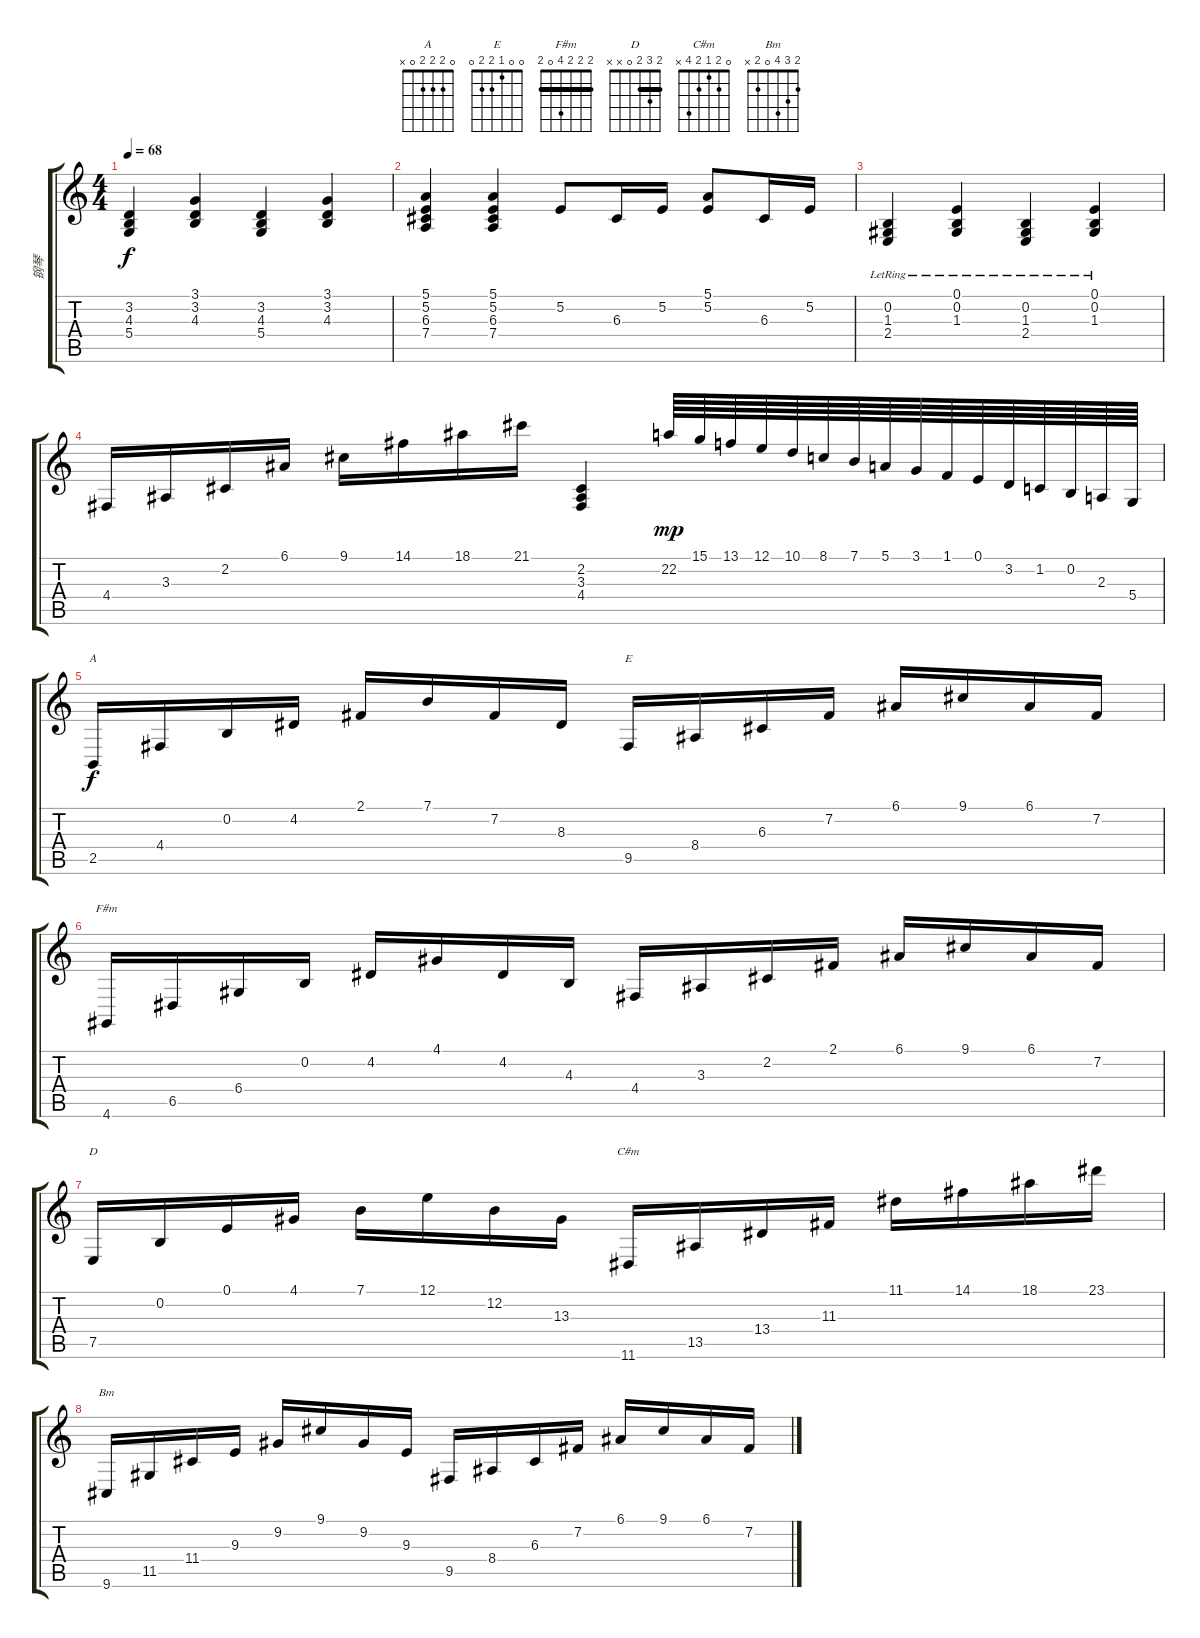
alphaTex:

\track ("钢琴" "钢琴") {instrument acousticgrandpiano}
\staff {score tabs}
\tuning (E4 B3 G3 D3 A2 E2) {hide}
\chord ("A" 0 2 2 2 0 x)
\chord ("E" 0 0 1 2 2 0)
\chord ("F#m" 2 2 2 4 0 2) {barre 2}
\chord ("D" 2 3 2 0 x x) {barre 2}
\chord ("C#m" 0 2 1 2 4 x)
\chord ("Bm" 2 3 4 0 2 x)
\ts (4 4)
\tempo 68
\clef g2
\ks c
(3.2 4.3 5.4).4{dy f} (3.1 3.2 4.3).4 (3.2 4.3 5.4).4 (3.1 3.2 4.3).4 |
(5.1 5.2 6.3 7.4).4 (5.1 5.2 6.3 7.4).4 5.2.8 6.3.16 5.2.16 (5.1 5.2).8 6.3.16 5.2.16 |
(0.2{lr} 1.3{lr} 2.4{lr}).4 (0.1{lr} 0.2{lr} 1.3{lr}).4 (0.2{lr} 1.3{lr} 2.4{lr}).4 (0.1{lr} 0.2{lr} 1.3{lr}).4 |
4.4.16 3.3.16 2.2.16 6.1.16 9.1.16 14.1.16 18.1.16 21.1.16 (2.2 3.3 4.4).4 22.2.64{dy mp} 15.1.64 13.1.64 12.1.64 10.1.64 8.1.64 7.1.64 5.1.64 3.1.64 1.1.64 0.1.64 3.2.64 1.2.64 0.2.64 2.3.64 5.4.64 |
2.5.16{ch "A" dy f} 4.4.16 0.2.16 4.2.16 2.1.16 7.1.16 7.2.16 8.3.16 9.5.16{ch "E"} 8.4.16 6.3.16 7.2.16 6.1.16 9.1.16 6.1.16 7.2.16 |
4.6.16{ch "F#m"} 6.5.16 6.4.16 0.2.16 4.2.16 4.1.16 4.2.16 4.3.16 4.4.16 3.3.16 2.2.16 2.1.16 6.1.16 9.1.16 6.1.16 7.2.16 |
7.5.16{ch "D"} 0.2.16 0.1.16 4.1.16 7.1.16 12.1.16 12.2.16 13.3.16 11.6.16{ch "C#m"} 13.5.16 13.4.16 11.3.16 11.1.16 14.1.16 18.1.16 23.1.16 |
9.6.16{ch "Bm"} 11.5.16 11.4.16 9.3.16 9.2.16 9.1.16 9.2.16 9.3.16 9.5.16 8.4.16 6.3.16 7.2.16 6.1.16 9.1.16 6.1.16 7.2.16
